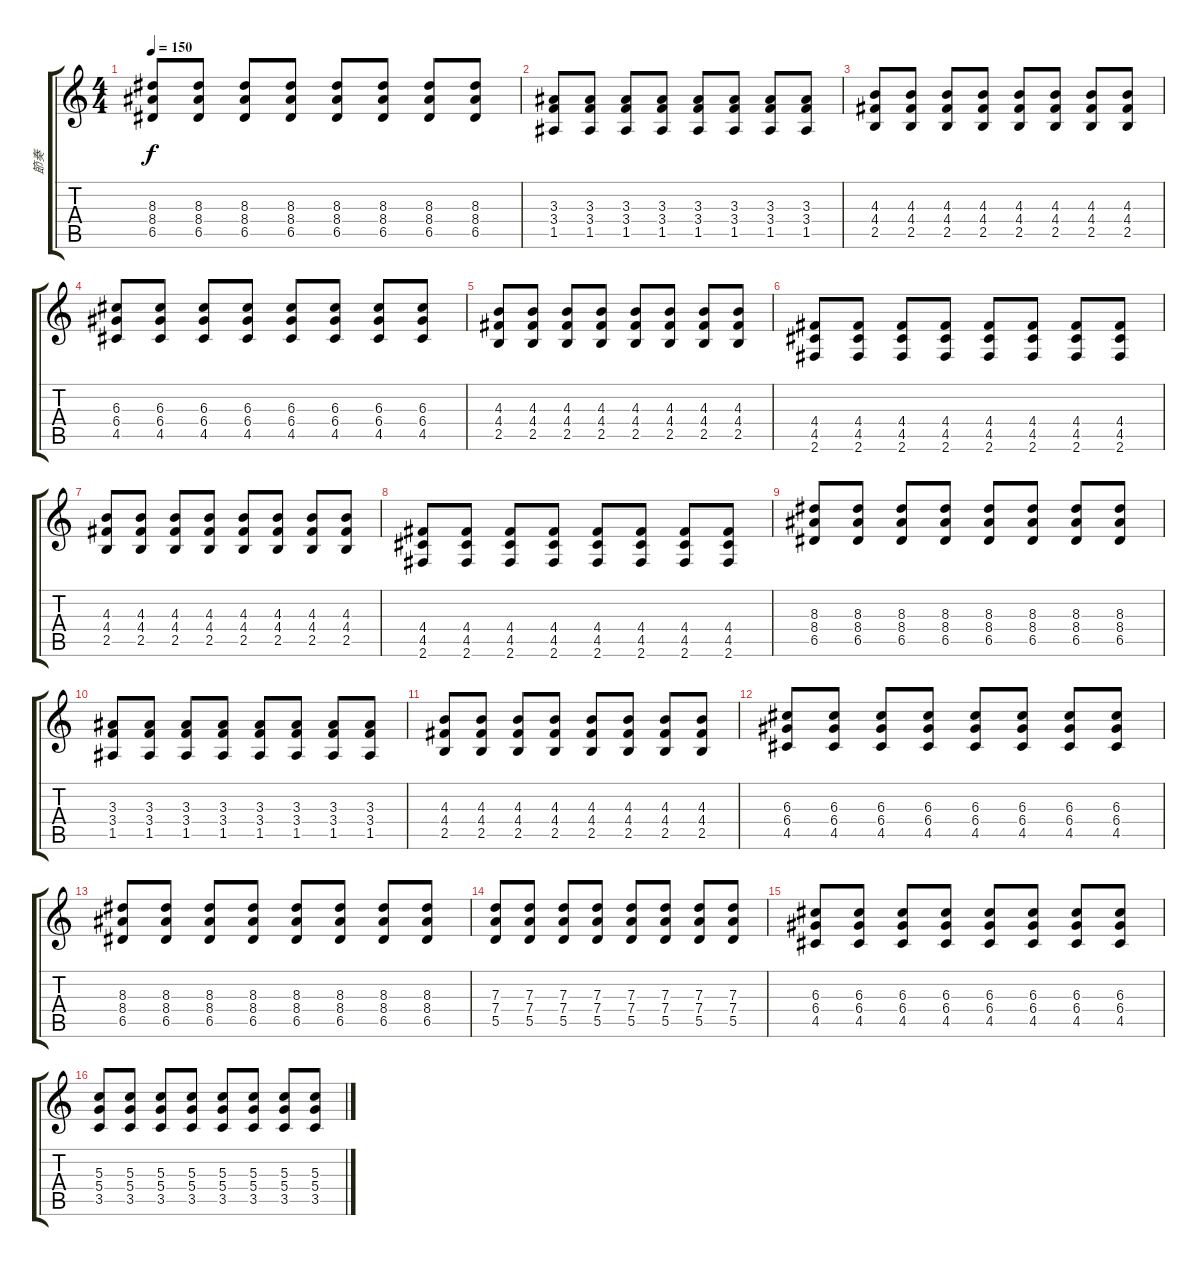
\track ("節奏" "節奏") {instrument overdrivenguitar}
\staff {score tabs}
\tuning (E4 B3 G3 D3 A2 E2) {hide}
\ts (4 4)
\tempo 150
\clef g2
\ks c
(8.3 8.4 6.5).8{dy f} (8.3 8.4 6.5).8 (8.3 8.4 6.5).8 (8.3 8.4 6.5).8 (8.3 8.4 6.5).8 (8.3 8.4 6.5).8 (8.3 8.4 6.5).8 (8.3 8.4 6.5).8 |
(3.3 3.4 1.5).8 (3.3 3.4 1.5).8 (3.3 3.4 1.5).8 (3.3 3.4 1.5).8 (3.3 3.4 1.5).8 (3.3 3.4 1.5).8 (3.3 3.4 1.5).8 (3.3 3.4 1.5).8 |
(4.3 4.4 2.5).8 (4.3 4.4 2.5).8 (4.3 4.4 2.5).8 (4.3 4.4 2.5).8 (4.3 4.4 2.5).8 (4.3 4.4 2.5).8 (4.3 4.4 2.5).8 (4.3 4.4 2.5).8 |
(6.3 6.4 4.5).8 (6.3 6.4 4.5).8 (6.3 6.4 4.5).8 (6.3 6.4 4.5).8 (6.3 6.4 4.5).8 (6.3 6.4 4.5).8 (6.3 6.4 4.5).8 (6.3 6.4 4.5).8 |
(4.3 4.4 2.5).8 (4.3 4.4 2.5).8 (4.3 4.4 2.5).8 (4.3 4.4 2.5).8 (4.3 4.4 2.5).8 (4.3 4.4 2.5).8 (4.3 4.4 2.5).8 (4.3 4.4 2.5).8 |
(4.4 4.5 2.6).8 (4.4 4.5 2.6).8 (4.4 4.5 2.6).8 (4.4 4.5 2.6).8 (4.4 4.5 2.6).8 (4.4 4.5 2.6).8 (4.4 4.5 2.6).8 (4.4 4.5 2.6).8 |
(4.3 4.4 2.5).8 (4.3 4.4 2.5).8 (4.3 4.4 2.5).8 (4.3 4.4 2.5).8 (4.3 4.4 2.5).8 (4.3 4.4 2.5).8 (4.3 4.4 2.5).8 (4.3 4.4 2.5).8 |
(4.4 4.5 2.6).8 (4.4 4.5 2.6).8 (4.4 4.5 2.6).8 (4.4 4.5 2.6).8 (4.4 4.5 2.6).8 (4.4 4.5 2.6).8 (4.4 4.5 2.6).8 (4.4 4.5 2.6).8 |
(8.3 8.4 6.5).8 (8.3 8.4 6.5).8 (8.3 8.4 6.5).8 (8.3 8.4 6.5).8 (8.3 8.4 6.5).8 (8.3 8.4 6.5).8 (8.3 8.4 6.5).8 (8.3 8.4 6.5).8 |
(3.3 3.4 1.5).8 (3.3 3.4 1.5).8 (3.3 3.4 1.5).8 (3.3 3.4 1.5).8 (3.3 3.4 1.5).8 (3.3 3.4 1.5).8 (3.3 3.4 1.5).8 (3.3 3.4 1.5).8 |
(4.3 4.4 2.5).8 (4.3 4.4 2.5).8 (4.3 4.4 2.5).8 (4.3 4.4 2.5).8 (4.3 4.4 2.5).8 (4.3 4.4 2.5).8 (4.3 4.4 2.5).8 (4.3 4.4 2.5).8 |
(6.3 6.4 4.5).8 (6.3 6.4 4.5).8 (6.3 6.4 4.5).8 (6.3 6.4 4.5).8 (6.3 6.4 4.5).8 (6.3 6.4 4.5).8 (6.3 6.4 4.5).8 (6.3 6.4 4.5).8 |
(8.3 8.4 6.5).8 (8.3 8.4 6.5).8 (8.3 8.4 6.5).8 (8.3 8.4 6.5).8 (8.3 8.4 6.5).8 (8.3 8.4 6.5).8 (8.3 8.4 6.5).8 (8.3 8.4 6.5).8 |
(7.3 7.4 5.5).8 (7.3 7.4 5.5).8 (7.3 7.4 5.5).8 (7.3 7.4 5.5).8 (7.3 7.4 5.5).8 (7.3 7.4 5.5).8 (7.3 7.4 5.5).8 (7.3 7.4 5.5).8 |
(6.3 6.4 4.5).8 (6.3 6.4 4.5).8 (6.3 6.4 4.5).8 (6.3 6.4 4.5).8 (6.3 6.4 4.5).8 (6.3 6.4 4.5).8 (6.3 6.4 4.5).8 (6.3 6.4 4.5).8 |
(5.3 5.4 3.5).8 (5.3 5.4 3.5).8 (5.3 5.4 3.5).8 (5.3 5.4 3.5).8 (5.3 5.4 3.5).8 (5.3 5.4 3.5).8 (5.3 5.4 3.5).8 (5.3 5.4 3.5).8
